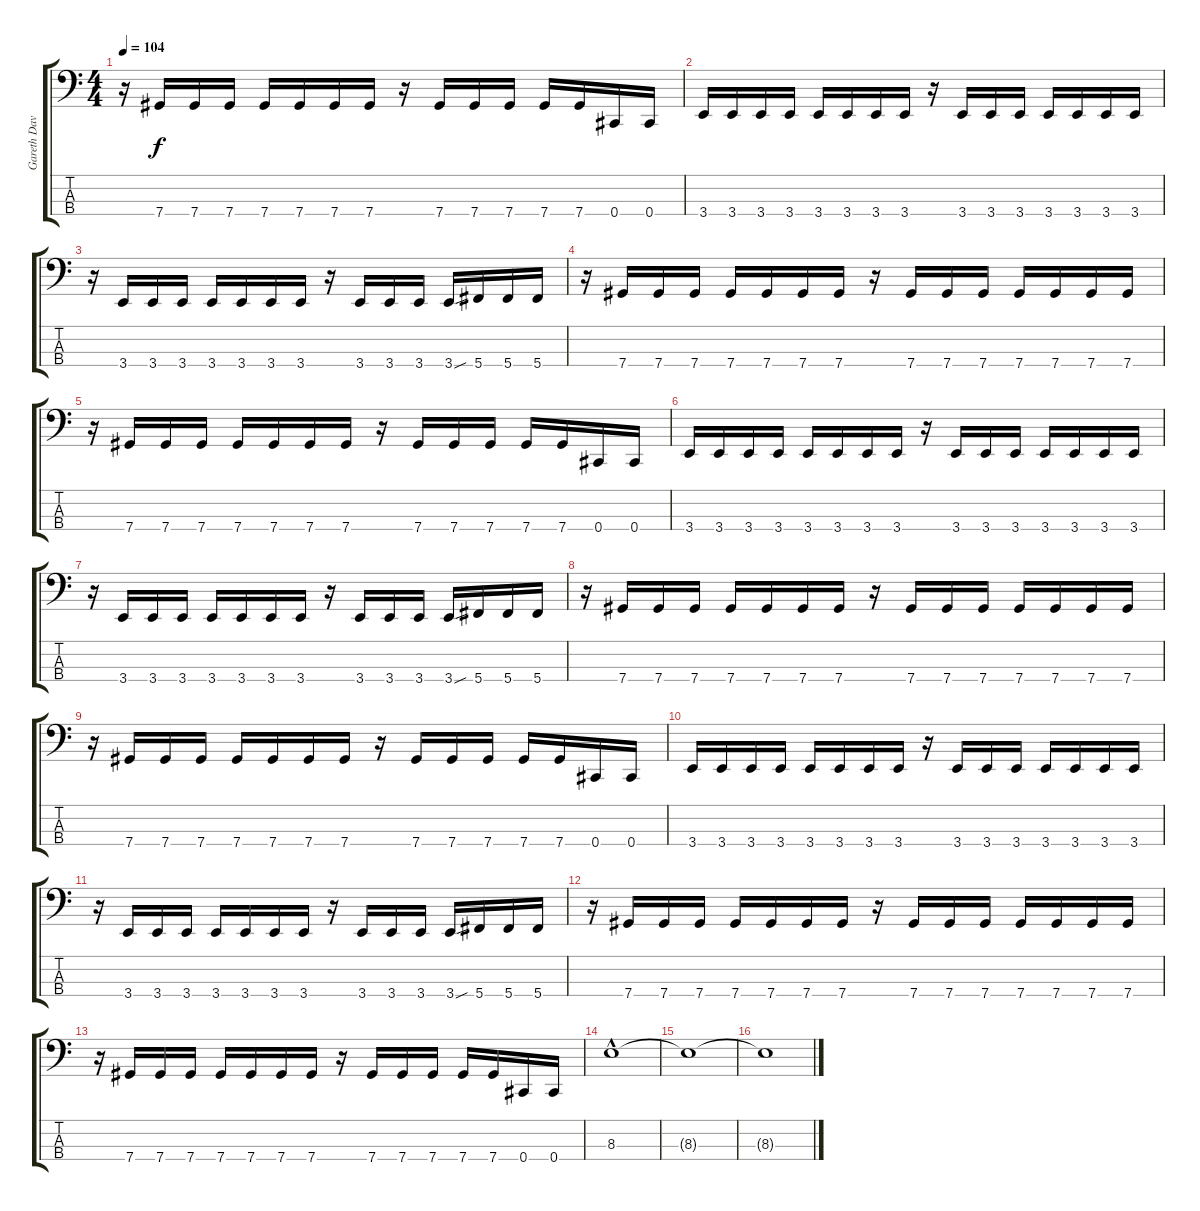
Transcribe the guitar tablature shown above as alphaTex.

\track ("Gareth Davies" "Gareth Dav") {instrument electricbasspick}
\staff {score tabs}
\tuning (Gb2 Db2 Ab1 Db1) {hide}
\ts (4 4)
\tempo 104
\clef f4
\ks c
r.16{dy f} 7.4.16 7.4.16 7.4.16 7.4.16 7.4.16 7.4.16 7.4.16 r.16 7.4.16 7.4.16 7.4.16 7.4.16 7.4.16 0.4.16 0.4.16 |
3.4.16 3.4.16 3.4.16 3.4.16 3.4.16 3.4.16 3.4.16 3.4.16 r.16 3.4.16 3.4.16 3.4.16 3.4.16 3.4.16 3.4.16 3.4.16 |
r.16 3.4.16 3.4.16 3.4.16 3.4.16 3.4.16 3.4.16 3.4.16 r.16 3.4.16 3.4.16 3.4.16 3.4{sou}.16 5.4.16 5.4.16 5.4.16 |
r.16 7.4.16 7.4.16 7.4.16 7.4.16 7.4.16 7.4.16 7.4.16 r.16 7.4.16 7.4.16 7.4.16 7.4.16 7.4.16 7.4.16 7.4.16 |
r.16 7.4.16 7.4.16 7.4.16 7.4.16 7.4.16 7.4.16 7.4.16 r.16 7.4.16 7.4.16 7.4.16 7.4.16 7.4.16 0.4.16 0.4.16 |
3.4.16 3.4.16 3.4.16 3.4.16 3.4.16 3.4.16 3.4.16 3.4.16 r.16 3.4.16 3.4.16 3.4.16 3.4.16 3.4.16 3.4.16 3.4.16 |
r.16 3.4.16 3.4.16 3.4.16 3.4.16 3.4.16 3.4.16 3.4.16 r.16 3.4.16 3.4.16 3.4.16 3.4{sou}.16 5.4.16 5.4.16 5.4.16 |
r.16 7.4.16 7.4.16 7.4.16 7.4.16 7.4.16 7.4.16 7.4.16 r.16 7.4.16 7.4.16 7.4.16 7.4.16 7.4.16 7.4.16 7.4.16 |
r.16 7.4.16 7.4.16 7.4.16 7.4.16 7.4.16 7.4.16 7.4.16 r.16 7.4.16 7.4.16 7.4.16 7.4.16 7.4.16 0.4.16 0.4.16 |
3.4.16 3.4.16 3.4.16 3.4.16 3.4.16 3.4.16 3.4.16 3.4.16 r.16 3.4.16 3.4.16 3.4.16 3.4.16 3.4.16 3.4.16 3.4.16 |
r.16 3.4.16 3.4.16 3.4.16 3.4.16 3.4.16 3.4.16 3.4.16 r.16 3.4.16 3.4.16 3.4.16 3.4{sou}.16 5.4.16 5.4.16 5.4.16 |
r.16 7.4.16 7.4.16 7.4.16 7.4.16 7.4.16 7.4.16 7.4.16 r.16 7.4.16 7.4.16 7.4.16 7.4.16 7.4.16 7.4.16 7.4.16 |
r.16 7.4.16 7.4.16 7.4.16 7.4.16 7.4.16 7.4.16 7.4.16 r.16 7.4.16 7.4.16 7.4.16 7.4.16 7.4.16 0.4.16 0.4.16 |
8.3{hac}.1 |
8.3{t}.1 |
8.3{t}.1
